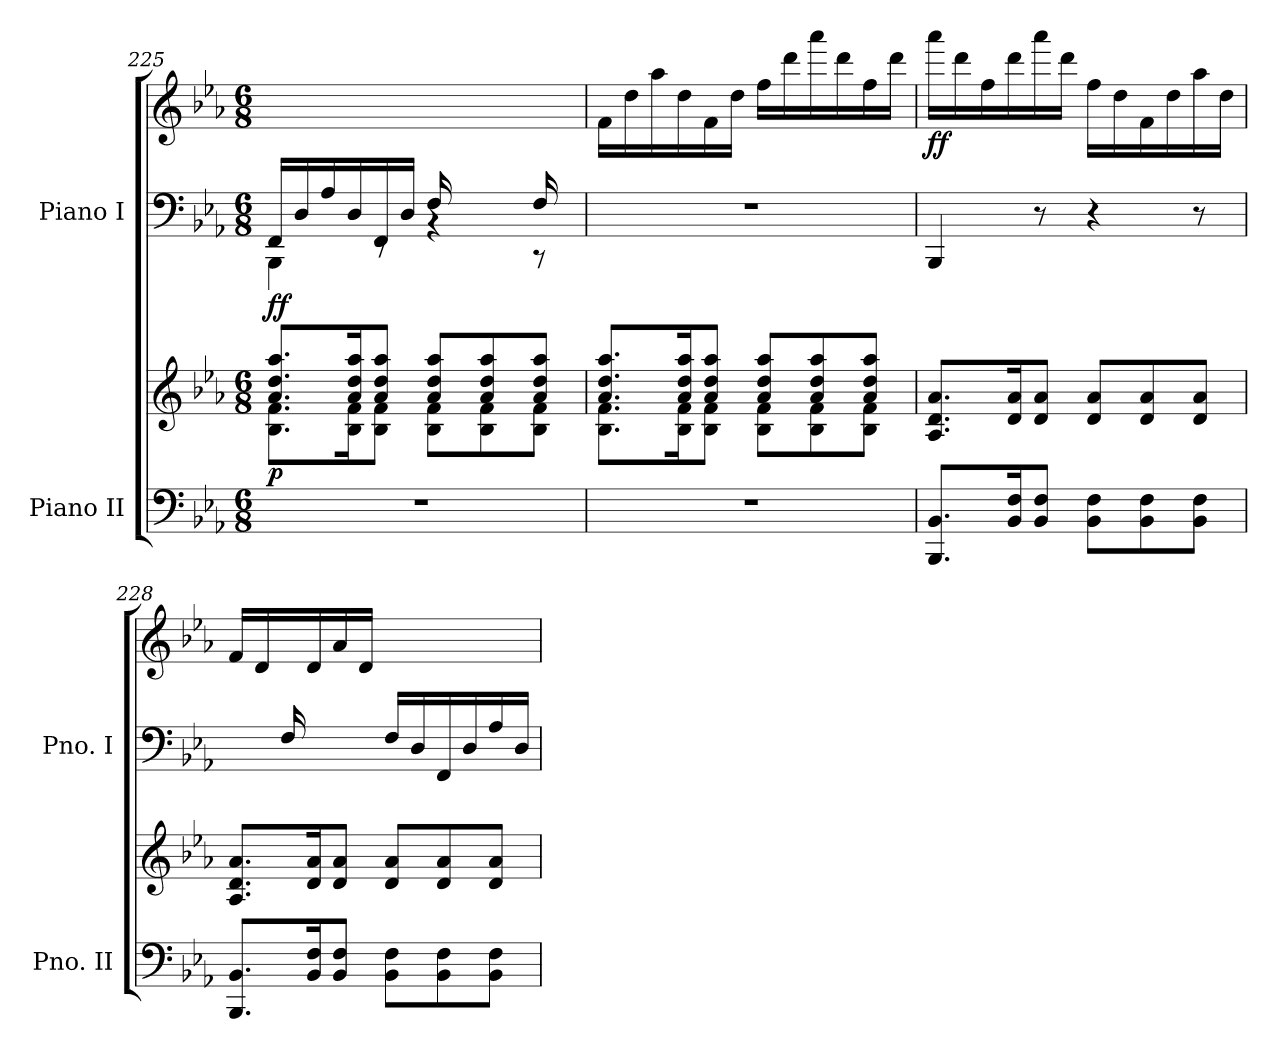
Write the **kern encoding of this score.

**kern	**kern	**dynam	**kern	**kern	**dynam
*part2	*part2	*part2	*part1	*part1	*part1
*staff4	*staff3	*staff3/4	*staff2	*staff1	*staff1/2
*I"Piano II	*	*	*I"Piano I	*	*
*I'Pno. II	*	*	*I'Pno. I	*	*
*clefF4	*clefG2	*	*clefF4	*clefG2	*
*k[b-e-a-]	*k[b-e-a-]	*	*k[b-e-a-]	*k[b-e-a-]	*
*M6/8	*M6/8	*	*M6/8	*M6/8	*
=225	=225	=225	=225	=225	=225
*	*^	*	*^	*	*
*	*	*	*	*	*^	*	*
!	!	!	!LO:DY:a=2	!	!	!	!	!LO:DY:b=2
2.r	8.a-/ 8.dd/ 8.aa-/L	8.B-\ 8.f\L	p	4.ryy	16FF/LL	4BBB-\	4.ryy	ff
.	.	.	.	.	16D/	.	.	.
.	.	.	.	.	16A-/	.	.	.
.	16a-/ 16dd/ 16aa-/K	16B-\ 16f\K	.	.	16D/	.	.	.
.	8a-/ 8dd/ 8aa-/J	8B-\ 8f\J	.	.	16FF/	8rEE	.	.
.	.	.	.	.	16D/JJ	.	.	.
.	8a-/ 8dd/ 8aa-/L	8B-\ 8f\L	.	16F/LL	4.rAyy	4rBB	16ryy	.
.	.	.	.	8.ryy	.	.	16d/	.
.	8a-/ 8dd/ 8aa-/	8B-\ 8f\	.	.	.	.	16a-/	.
.	.	.	.	.	.	.	16d/	.
.	8a-/ 8dd/ 8aa-/J	8B-\ 8f\J	.	16F/	.	8r	16ryy	.
.	.	.	.	16ryy	.	.	16d/JJ	.
*	*	*	*	*v	*v	*v	*	*
=226	=226	=226	=226	=226	=226	=226
2.r	8.a-/ 8.dd/ 8.aa-/L	8.B-\ 8.f\L	.	2.r	16f\LL	.
.	.	.	.	.	16dd\	.
.	.	.	.	.	16aa-\	.
.	16a-/ 16dd/ 16aa-/K	16B-\ 16f\K	.	.	16dd\	.
.	8a-/ 8dd/ 8aa-/J	8B-\ 8f\J	.	.	16f\	.
.	.	.	.	.	16dd\JJ	.
.	8a-/ 8dd/ 8aa-/L	8B-\ 8f\L	.	.	16ff\LL	.
.	.	.	.	.	16ddd\	.
.	8a-/ 8dd/ 8aa-/	8B-\ 8f\	.	.	16aaa-\	.
.	.	.	.	.	16ddd\	.
.	8a-/ 8dd/ 8aa-/J	8B-\ 8f\J	.	.	16ff\	.
.	.	.	.	.	16ddd\JJ	.
*	*v	*v	*	*	*	*
=227	=227	=227	=227	=227	=227
!	!	!	!	!	!LO:DY:b
8.BBB-/ 8.BB-/L	8.A-/ 8.d/ 8.a-/L	.	4BBB-/	16aaa-\LL	ff
.	.	.	.	16ddd\	.
.	.	.	.	16ff\	.
16BB-/ 16F/K	16d/ 16a-/K	.	.	16ddd\	.
8BB-/ 8F/J	8d/ 8a-/J	.	8r	16aaa-\	.
.	.	.	.	16ddd\JJ	.
8BB-\ 8F\L	8d/ 8a-/L	.	4r	16ff\LL	.
.	.	.	.	16dd\	.
8BB-\ 8F\	8d/ 8a-/	.	.	16f\	.
.	.	.	.	16dd\	.
8BB-\ 8F\J	8d/ 8a-/J	.	8r	16aa-\	.
.	.	.	.	16dd\JJ	.
!!LO:LB:g=z
=228	=228	=228	=228	=228	=228
*	*	*	*^	*	*
8.BBB-/ 8.BB-/L	8.A-/ 8.d/ 8.a-/L	.	8ryy	4.ryy	16f/LL	.
.	.	.	.	.	16d/	.
.	.	.	16F/	.	16ryy	.
16BB-/ 16F/K	16d/ 16a-/K	.	2ryy	.	16d/	.
8BB-/ 8F/J	8d/ 8a-/J	.	.	.	16a-/	.
.	.	.	.	.	16d/JJ	.
8BB-\ 8F\L	8d/ 8a-/L	.	.	16F/LL	4.ryy	.
.	.	.	.	16D/	.	.
8BB-\ 8F\	8d/ 8a-/	.	.	16FF/	.	.
.	.	.	.	16D/	.	.
8BB-\ 8F\J	8d/ 8a-/J	.	.	16A-/	.	.
.	.	.	16ryy	16D/JJ	.	.
*	*	*	*v	*v	*	*
=	=	=	=	=	=
*-	*-	*-	*-	*-	*-
